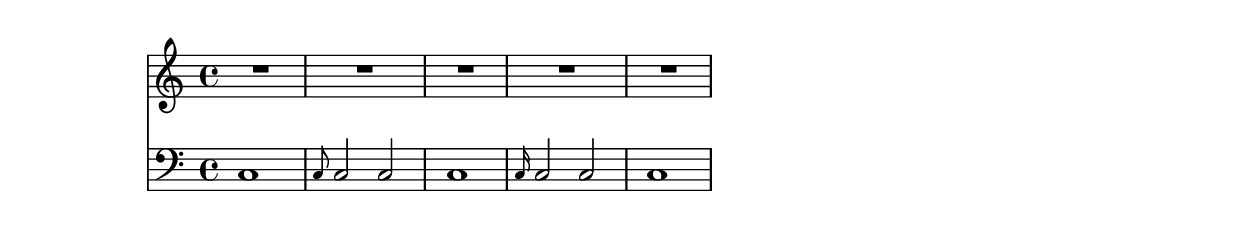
\version "2.6.0"


\header {
texidoc= "Multi-measure rests are centered also in the case of grace notes."
}

\layout { raggedright = ##t }

<<
    \new Staff { R1 R1 R1*3 }
    \new Staff { \clef bass c1 \grace c8 c2 c2 c1  \grace c16 c2 c2 c1 }
>>
